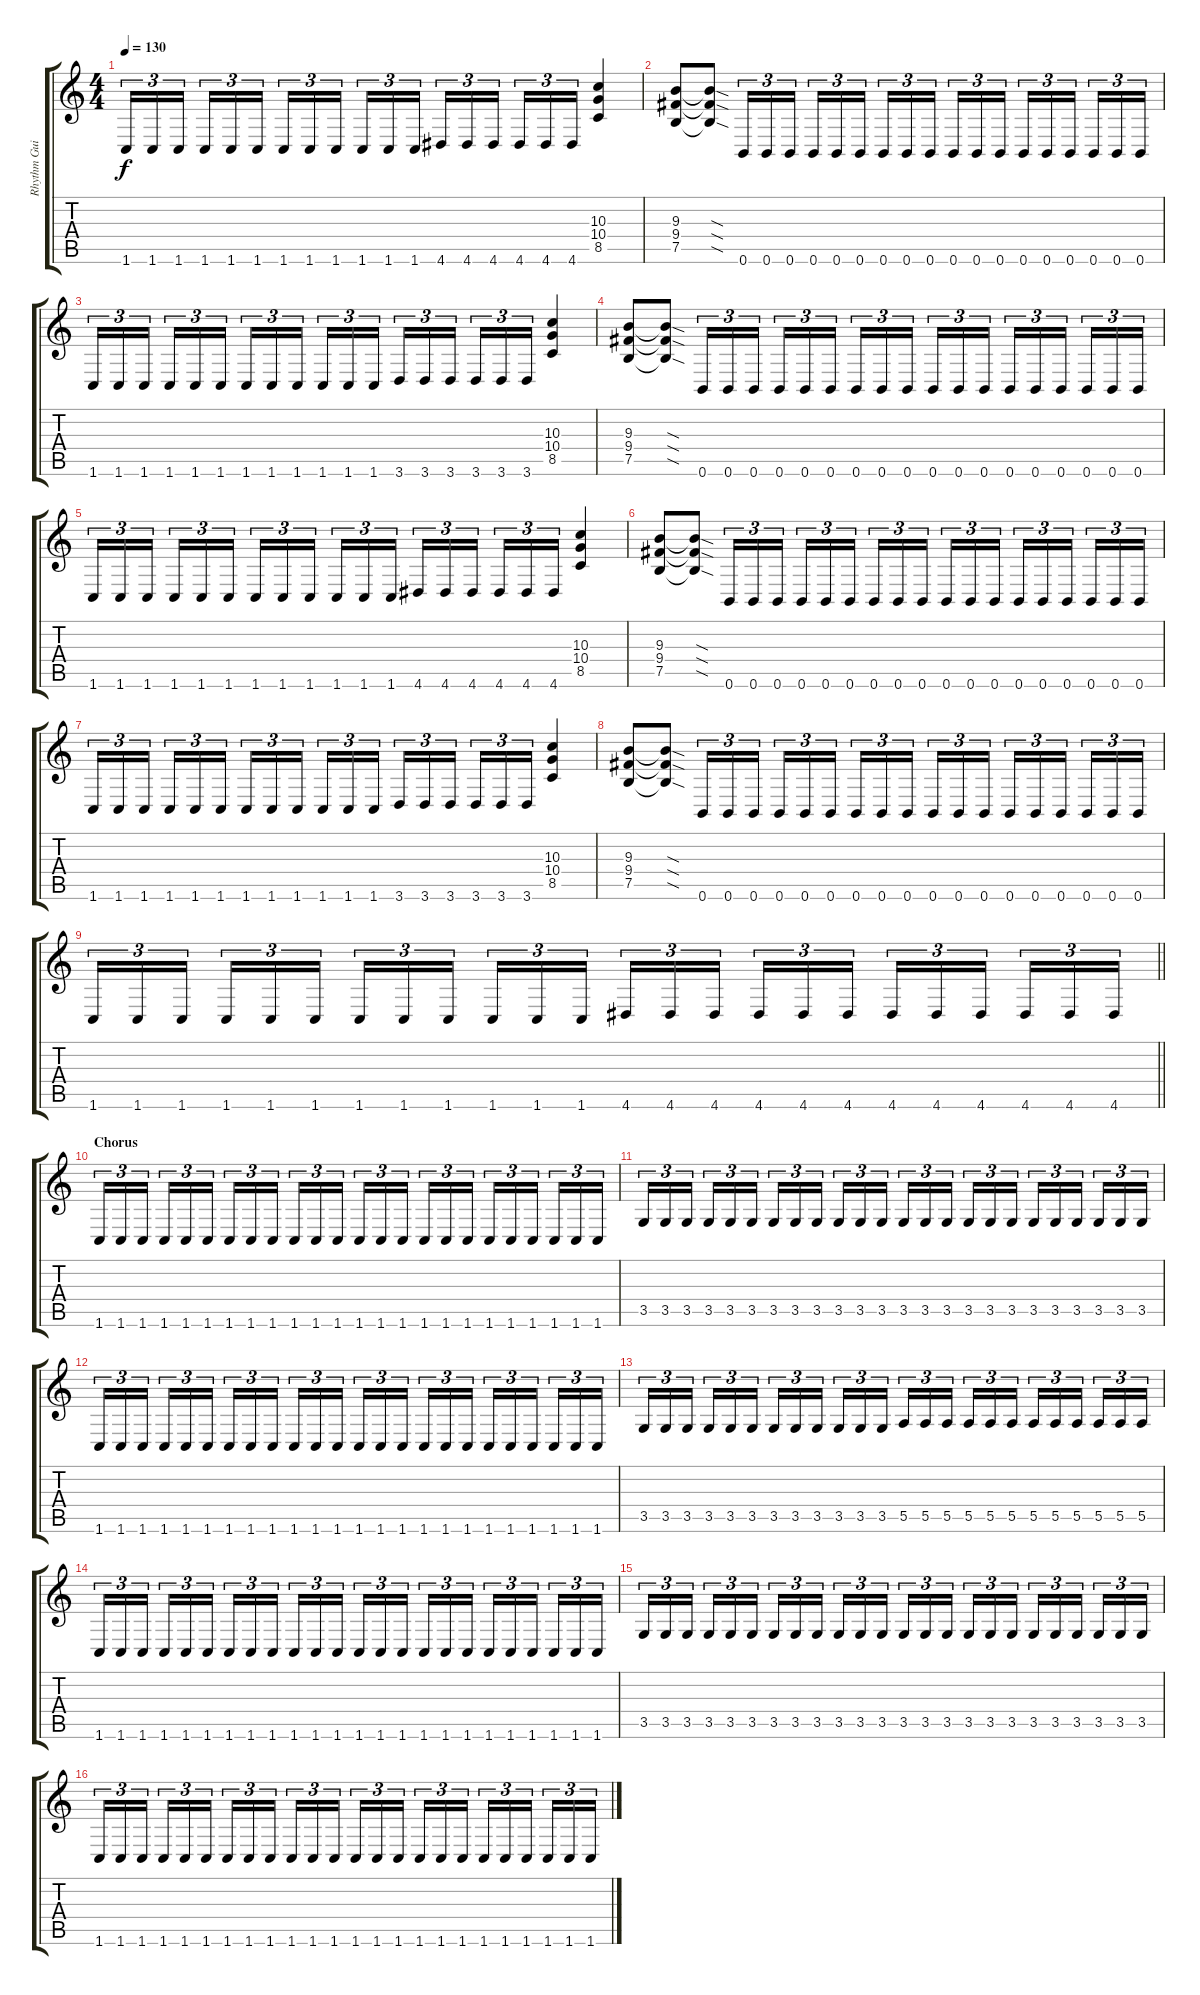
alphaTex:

\track ("Rhythm Guitar" "Rhythm Gui") {instrument distortionguitar}
\staff {score tabs}
\tuning (B3 Gb3 D3 A2 E2 B1) {hide}
\ts (4 4)
\tempo 130
\clef g2
\ks c
1.6.16{tu (3 2) dy f} 1.6.16{tu (3 2)} 1.6.16{tu (3 2) beam splitsecondary} 1.6.16{tu (3 2)} 1.6.16{tu (3 2)} 1.6.16{tu (3 2)} 1.6.16{tu (3 2)} 1.6.16{tu (3 2)} 1.6.16{tu (3 2) beam splitsecondary} 1.6.16{tu (3 2)} 1.6.16{tu (3 2)} 1.6.16{tu (3 2)} 4.6.16{tu (3 2)} 4.6.16{tu (3 2)} 4.6.16{tu (3 2) beam splitsecondary} 4.6.16{tu (3 2)} 4.6.16{tu (3 2)} 4.6.16{tu (3 2)} (10.3 10.4 8.5).4 |
(9.3 9.4 7.5).8 (9.3{sod t} 9.4{sod t} 7.5{sod t}).8 0.6.16{tu (3 2)} 0.6.16{tu (3 2)} 0.6.16{tu (3 2) beam splitsecondary} 0.6.16{tu (3 2)} 0.6.16{tu (3 2)} 0.6.16{tu (3 2)} 0.6.16{tu (3 2)} 0.6.16{tu (3 2)} 0.6.16{tu (3 2) beam splitsecondary} 0.6.16{tu (3 2)} 0.6.16{tu (3 2)} 0.6.16{tu (3 2)} 0.6.16{tu (3 2)} 0.6.16{tu (3 2)} 0.6.16{tu (3 2) beam splitsecondary} 0.6.16{tu (3 2)} 0.6.16{tu (3 2)} 0.6.16{tu (3 2)} |
1.6.16{tu (3 2)} 1.6.16{tu (3 2)} 1.6.16{tu (3 2) beam splitsecondary} 1.6.16{tu (3 2)} 1.6.16{tu (3 2)} 1.6.16{tu (3 2)} 1.6.16{tu (3 2)} 1.6.16{tu (3 2)} 1.6.16{tu (3 2) beam splitsecondary} 1.6.16{tu (3 2)} 1.6.16{tu (3 2)} 1.6.16{tu (3 2)} 3.6.16{tu (3 2)} 3.6.16{tu (3 2)} 3.6.16{tu (3 2) beam splitsecondary} 3.6.16{tu (3 2)} 3.6.16{tu (3 2)} 3.6.16{tu (3 2)} (10.3 10.4 8.5).4 |
(9.3 9.4 7.5).8 (9.3{sod t} 9.4{sod t} 7.5{sod t}).8 0.6.16{tu (3 2)} 0.6.16{tu (3 2)} 0.6.16{tu (3 2) beam splitsecondary} 0.6.16{tu (3 2)} 0.6.16{tu (3 2)} 0.6.16{tu (3 2)} 0.6.16{tu (3 2)} 0.6.16{tu (3 2)} 0.6.16{tu (3 2) beam splitsecondary} 0.6.16{tu (3 2)} 0.6.16{tu (3 2)} 0.6.16{tu (3 2)} 0.6.16{tu (3 2)} 0.6.16{tu (3 2)} 0.6.16{tu (3 2) beam splitsecondary} 0.6.16{tu (3 2)} 0.6.16{tu (3 2)} 0.6.16{tu (3 2)} |
1.6.16{tu (3 2)} 1.6.16{tu (3 2)} 1.6.16{tu (3 2) beam splitsecondary} 1.6.16{tu (3 2)} 1.6.16{tu (3 2)} 1.6.16{tu (3 2)} 1.6.16{tu (3 2)} 1.6.16{tu (3 2)} 1.6.16{tu (3 2) beam splitsecondary} 1.6.16{tu (3 2)} 1.6.16{tu (3 2)} 1.6.16{tu (3 2)} 4.6.16{tu (3 2)} 4.6.16{tu (3 2)} 4.6.16{tu (3 2) beam splitsecondary} 4.6.16{tu (3 2)} 4.6.16{tu (3 2)} 4.6.16{tu (3 2)} (10.3 10.4 8.5).4 |
(9.3 9.4 7.5).8 (9.3{sod t} 9.4{sod t} 7.5{sod t}).8 0.6.16{tu (3 2)} 0.6.16{tu (3 2)} 0.6.16{tu (3 2) beam splitsecondary} 0.6.16{tu (3 2)} 0.6.16{tu (3 2)} 0.6.16{tu (3 2)} 0.6.16{tu (3 2)} 0.6.16{tu (3 2)} 0.6.16{tu (3 2) beam splitsecondary} 0.6.16{tu (3 2)} 0.6.16{tu (3 2)} 0.6.16{tu (3 2)} 0.6.16{tu (3 2)} 0.6.16{tu (3 2)} 0.6.16{tu (3 2) beam splitsecondary} 0.6.16{tu (3 2)} 0.6.16{tu (3 2)} 0.6.16{tu (3 2)} |
1.6.16{tu (3 2)} 1.6.16{tu (3 2)} 1.6.16{tu (3 2) beam splitsecondary} 1.6.16{tu (3 2)} 1.6.16{tu (3 2)} 1.6.16{tu (3 2)} 1.6.16{tu (3 2)} 1.6.16{tu (3 2)} 1.6.16{tu (3 2) beam splitsecondary} 1.6.16{tu (3 2)} 1.6.16{tu (3 2)} 1.6.16{tu (3 2)} 3.6.16{tu (3 2)} 3.6.16{tu (3 2)} 3.6.16{tu (3 2) beam splitsecondary} 3.6.16{tu (3 2)} 3.6.16{tu (3 2)} 3.6.16{tu (3 2)} (10.3 10.4 8.5).4 |
(9.3 9.4 7.5).8 (9.3{sod t} 9.4{sod t} 7.5{sod t}).8 0.6.16{tu (3 2)} 0.6.16{tu (3 2)} 0.6.16{tu (3 2) beam splitsecondary} 0.6.16{tu (3 2)} 0.6.16{tu (3 2)} 0.6.16{tu (3 2)} 0.6.16{tu (3 2)} 0.6.16{tu (3 2)} 0.6.16{tu (3 2) beam splitsecondary} 0.6.16{tu (3 2)} 0.6.16{tu (3 2)} 0.6.16{tu (3 2)} 0.6.16{tu (3 2)} 0.6.16{tu (3 2)} 0.6.16{tu (3 2) beam splitsecondary} 0.6.16{tu (3 2)} 0.6.16{tu (3 2)} 0.6.16{tu (3 2)} |
\barLineRight lightlight
1.6.16{tu (3 2)} 1.6.16{tu (3 2)} 1.6.16{tu (3 2) beam splitsecondary} 1.6.16{tu (3 2)} 1.6.16{tu (3 2)} 1.6.16{tu (3 2)} 1.6.16{tu (3 2)} 1.6.16{tu (3 2)} 1.6.16{tu (3 2) beam splitsecondary} 1.6.16{tu (3 2)} 1.6.16{tu (3 2)} 1.6.16{tu (3 2)} 4.6.16{tu (3 2)} 4.6.16{tu (3 2)} 4.6.16{tu (3 2) beam splitsecondary} 4.6.16{tu (3 2)} 4.6.16{tu (3 2)} 4.6.16{tu (3 2)} 4.6.16{tu (3 2)} 4.6.16{tu (3 2)} 4.6.16{tu (3 2) beam splitsecondary} 4.6.16{tu (3 2)} 4.6.16{tu (3 2)} 4.6.16{tu (3 2)} |
\section ("" "Chorus")
1.6.16{tu (3 2) volume 14 balance 8 instrument distortionguitar} 1.6.16{tu (3 2)} 1.6.16{tu (3 2) beam splitsecondary} 1.6.16{tu (3 2)} 1.6.16{tu (3 2)} 1.6.16{tu (3 2)} 1.6.16{tu (3 2)} 1.6.16{tu (3 2)} 1.6.16{tu (3 2) beam splitsecondary} 1.6.16{tu (3 2)} 1.6.16{tu (3 2)} 1.6.16{tu (3 2)} 1.6.16{tu (3 2)} 1.6.16{tu (3 2)} 1.6.16{tu (3 2) beam splitsecondary} 1.6.16{tu (3 2)} 1.6.16{tu (3 2)} 1.6.16{tu (3 2)} 1.6.16{tu (3 2)} 1.6.16{tu (3 2)} 1.6.16{tu (3 2) beam splitsecondary} 1.6.16{tu (3 2)} 1.6.16{tu (3 2)} 1.6.16{tu (3 2)} |
3.5.16{tu (3 2)} 3.5.16{tu (3 2)} 3.5.16{tu (3 2) beam splitsecondary} 3.5.16{tu (3 2)} 3.5.16{tu (3 2)} 3.5.16{tu (3 2)} 3.5.16{tu (3 2)} 3.5.16{tu (3 2)} 3.5.16{tu (3 2) beam splitsecondary} 3.5.16{tu (3 2)} 3.5.16{tu (3 2)} 3.5.16{tu (3 2)} 3.5.16{tu (3 2)} 3.5.16{tu (3 2)} 3.5.16{tu (3 2) beam splitsecondary} 3.5.16{tu (3 2)} 3.5.16{tu (3 2)} 3.5.16{tu (3 2)} 3.5.16{tu (3 2)} 3.5.16{tu (3 2)} 3.5.16{tu (3 2) beam splitsecondary} 3.5.16{tu (3 2)} 3.5.16{tu (3 2)} 3.5.16{tu (3 2)} |
1.6.16{tu (3 2)} 1.6.16{tu (3 2)} 1.6.16{tu (3 2) beam splitsecondary} 1.6.16{tu (3 2)} 1.6.16{tu (3 2)} 1.6.16{tu (3 2)} 1.6.16{tu (3 2)} 1.6.16{tu (3 2)} 1.6.16{tu (3 2) beam splitsecondary} 1.6.16{tu (3 2)} 1.6.16{tu (3 2)} 1.6.16{tu (3 2)} 1.6.16{tu (3 2)} 1.6.16{tu (3 2)} 1.6.16{tu (3 2) beam splitsecondary} 1.6.16{tu (3 2)} 1.6.16{tu (3 2)} 1.6.16{tu (3 2)} 1.6.16{tu (3 2)} 1.6.16{tu (3 2)} 1.6.16{tu (3 2) beam splitsecondary} 1.6.16{tu (3 2)} 1.6.16{tu (3 2)} 1.6.16{tu (3 2)} |
3.5.16{tu (3 2)} 3.5.16{tu (3 2)} 3.5.16{tu (3 2) beam splitsecondary} 3.5.16{tu (3 2)} 3.5.16{tu (3 2)} 3.5.16{tu (3 2)} 3.5.16{tu (3 2)} 3.5.16{tu (3 2)} 3.5.16{tu (3 2) beam splitsecondary} 3.5.16{tu (3 2)} 3.5.16{tu (3 2)} 3.5.16{tu (3 2)} 5.5.16{tu (3 2)} 5.5.16{tu (3 2)} 5.5.16{tu (3 2) beam splitsecondary} 5.5.16{tu (3 2)} 5.5.16{tu (3 2)} 5.5.16{tu (3 2)} 5.5.16{tu (3 2)} 5.5.16{tu (3 2)} 5.5.16{tu (3 2) beam splitsecondary} 5.5.16{tu (3 2)} 5.5.16{tu (3 2)} 5.5.16{tu (3 2)} |
1.6.16{tu (3 2)} 1.6.16{tu (3 2)} 1.6.16{tu (3 2) beam splitsecondary} 1.6.16{tu (3 2)} 1.6.16{tu (3 2)} 1.6.16{tu (3 2)} 1.6.16{tu (3 2)} 1.6.16{tu (3 2)} 1.6.16{tu (3 2) beam splitsecondary} 1.6.16{tu (3 2)} 1.6.16{tu (3 2)} 1.6.16{tu (3 2)} 1.6.16{tu (3 2)} 1.6.16{tu (3 2)} 1.6.16{tu (3 2) beam splitsecondary} 1.6.16{tu (3 2)} 1.6.16{tu (3 2)} 1.6.16{tu (3 2)} 1.6.16{tu (3 2)} 1.6.16{tu (3 2)} 1.6.16{tu (3 2) beam splitsecondary} 1.6.16{tu (3 2)} 1.6.16{tu (3 2)} 1.6.16{tu (3 2)} |
3.5.16{tu (3 2)} 3.5.16{tu (3 2)} 3.5.16{tu (3 2) beam splitsecondary} 3.5.16{tu (3 2)} 3.5.16{tu (3 2)} 3.5.16{tu (3 2)} 3.5.16{tu (3 2)} 3.5.16{tu (3 2)} 3.5.16{tu (3 2) beam splitsecondary} 3.5.16{tu (3 2)} 3.5.16{tu (3 2)} 3.5.16{tu (3 2)} 3.5.16{tu (3 2)} 3.5.16{tu (3 2)} 3.5.16{tu (3 2) beam splitsecondary} 3.5.16{tu (3 2)} 3.5.16{tu (3 2)} 3.5.16{tu (3 2)} 3.5.16{tu (3 2)} 3.5.16{tu (3 2)} 3.5.16{tu (3 2) beam splitsecondary} 3.5.16{tu (3 2)} 3.5.16{tu (3 2)} 3.5.16{tu (3 2)} |
1.6.16{tu (3 2)} 1.6.16{tu (3 2)} 1.6.16{tu (3 2) beam splitsecondary} 1.6.16{tu (3 2)} 1.6.16{tu (3 2)} 1.6.16{tu (3 2)} 1.6.16{tu (3 2)} 1.6.16{tu (3 2)} 1.6.16{tu (3 2) beam splitsecondary} 1.6.16{tu (3 2)} 1.6.16{tu (3 2)} 1.6.16{tu (3 2)} 1.6.16{tu (3 2)} 1.6.16{tu (3 2)} 1.6.16{tu (3 2) beam splitsecondary} 1.6.16{tu (3 2)} 1.6.16{tu (3 2)} 1.6.16{tu (3 2)} 1.6.16{tu (3 2)} 1.6.16{tu (3 2)} 1.6.16{tu (3 2) beam splitsecondary} 1.6.16{tu (3 2)} 1.6.16{tu (3 2)} 1.6.16{tu (3 2)}
